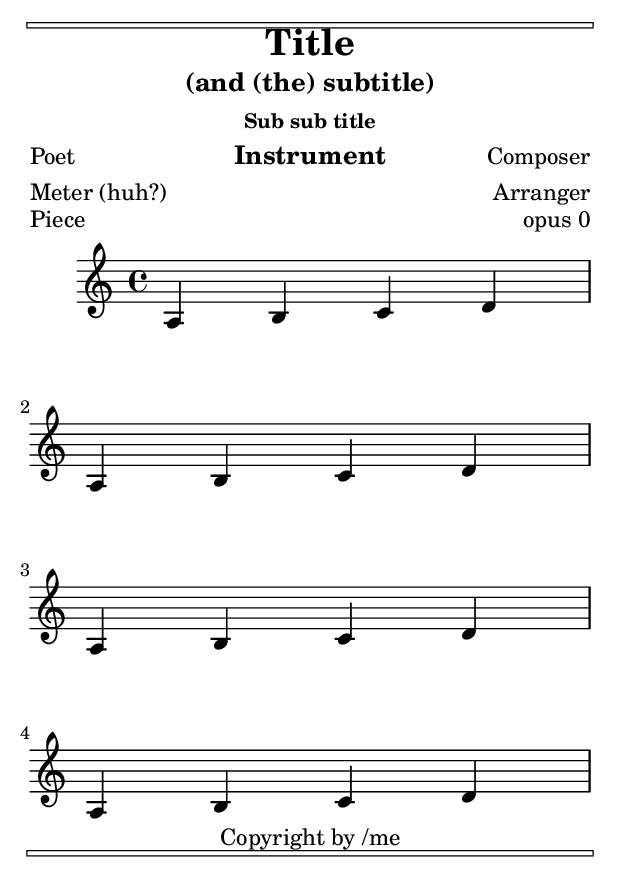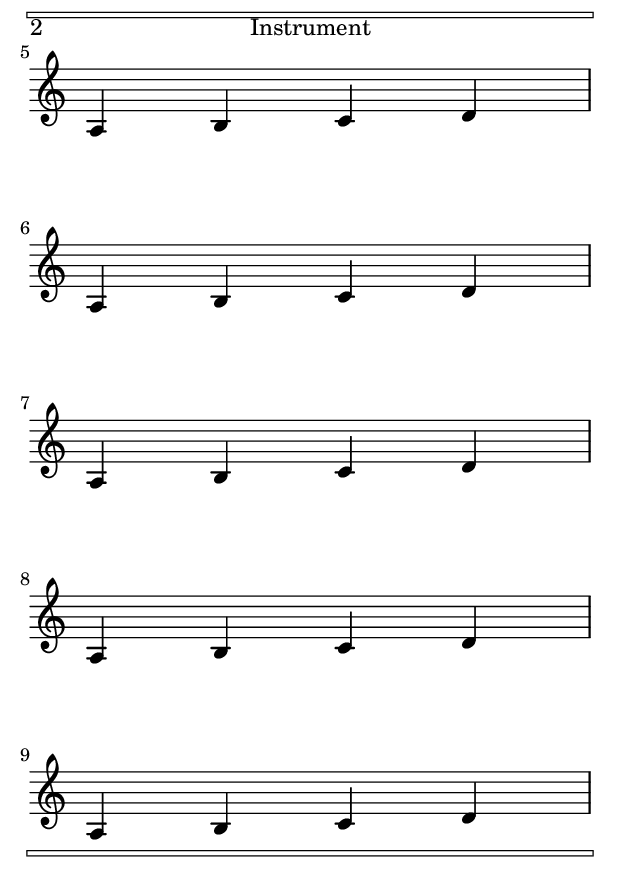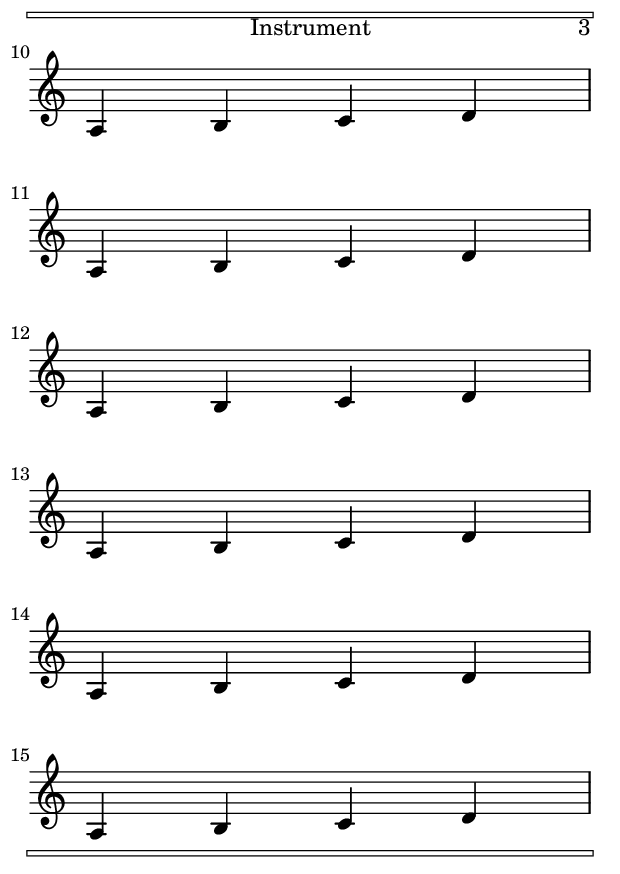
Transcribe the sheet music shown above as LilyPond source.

\version "2.23.4"

\header {

  texidoc = "Stress optimal page breaking.  This should look
    nice and even on 4 a6 pages. "

  
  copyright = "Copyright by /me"
  
  title = "Title"
  subtitle = "(and (the) subtitle)"
  subsubtitle = "Sub sub title"
  poet = "Poet"
  composer = "Composer"
  texttranslator = "Text Translator"
  meter = "Meter (huh?)"
  arranger = "Arranger"
  instrument = "Instrument"
  piece = "Piece"
  opus = "opus 0"

  
}

\paper {
  ragged-last-bottom = ##f

  bookTitleMarkup = \markup {
    \override #'(baseline-skip . -3)
    \column {
      \box \fill-line { \teeny " " " " }
      \bookTitleMarkup
    }
  }
  oddHeaderMarkup = \markup \unless \on-first-page {
    \override #'(baseline-skip . -3)
    \column {
      \box \fill-line { \teeny " " " " }
      \line { \oddHeaderMarkup }
    }
  }
  evenHeaderMarkup = \markup {
    \override #'(baseline-skip . -3)
    \column {
      \box \fill-line { \teeny " " " " }
      \line { \evenHeaderMarkup }
    }
  }
  oddFooterMarkup = \markup {
    \override #'(baseline-skip . -3)
    \column {
	\oddFooterMarkup
	\box \fill-line { \teeny " " " " }
    }
  }
  
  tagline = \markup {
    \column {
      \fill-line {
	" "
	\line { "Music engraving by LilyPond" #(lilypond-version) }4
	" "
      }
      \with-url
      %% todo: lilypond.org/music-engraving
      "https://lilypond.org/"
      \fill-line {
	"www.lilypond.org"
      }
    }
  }
}

#(set-default-paper-size "a6" 'portrait)

\book {    
  \score {
    \new Staff \relative {
      %% 19: ideally cramped
      %% Calculating page breaks...[6][11][16]
      %%\repeat unfold 19 { a b c d \break }
      %% 15: test even distribution
      %% Calculating page breaks...[5][9][13]
      \repeat unfold 15 { a b c d \break }
    }
  }
}
